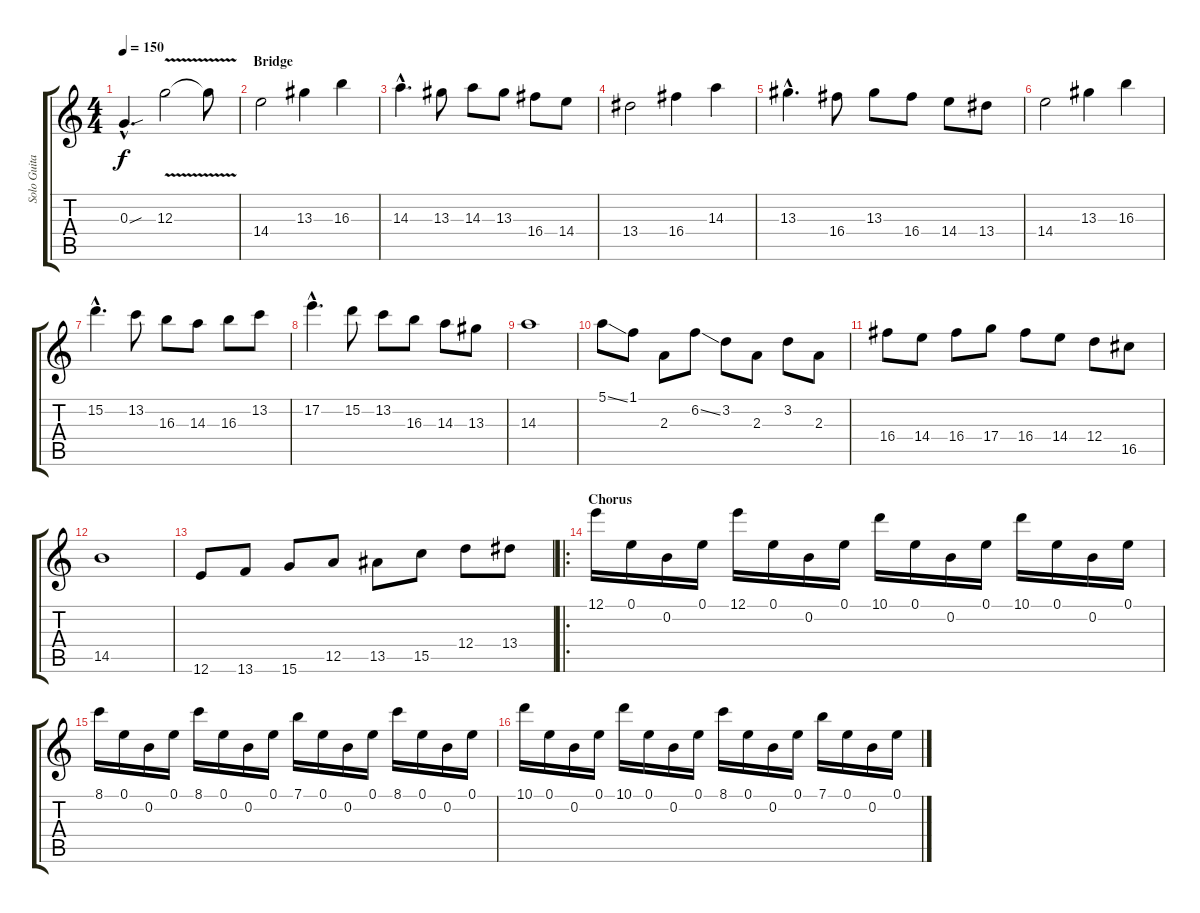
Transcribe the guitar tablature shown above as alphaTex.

\track ("Solo Guitar" "Solo Guita") {instrument distortionguitar}
\staff {score tabs}
\tuning (E4 B3 G3 D3 A2 E2) {hide}
\ts (4 4)
\tempo 150
\clef g2
\ks c
0.3{sou hac}.4{d dy f} 12.3{v}.2 12.3{t}.8 |
\section ("" "Bridge")
14.4.2 13.3.4 16.3.4 |
14.3{hac}.4{d} 13.3.8 14.3.8 13.3.8 16.4.8 14.4.8 |
13.4.2 16.4.4 14.3.4 |
13.3{hac}.4{d} 16.4.8 13.3.8 16.4.8 14.4.8 13.4.8 |
14.4.2 13.3.4 16.3.4 |
15.2{hac}.4{d} 13.2.8 16.3.8 14.3.8 16.3.8 13.2.8 |
17.2{hac}.4{d} 15.2.8 13.2.8 16.3.8 14.3.8 13.3.8 |
14.3.1 |
5.1{ss}.8 1.1.8 2.3.8 6.2{ss}.8 3.2.8 2.3.8 3.2.8 2.3.8 |
16.4.8 14.4.8 16.4.8 17.4.8 16.4.8 14.4.8 12.4.8 16.5.8 |
14.5.1 |
12.6.8 13.6.8 15.6.8 12.5.8 13.5.8 15.5.8 12.4.8 13.4.8 |
\ro
\section ("" "Chorus")
12.1.16 0.1.16 0.2.16 0.1.16 12.1.16 0.1.16 0.2.16 0.1.16 10.1.16 0.1.16 0.2.16 0.1.16 10.1.16 0.1.16 0.2.16 0.1.16 |
8.1.16 0.1.16 0.2.16 0.1.16 8.1.16 0.1.16 0.2.16 0.1.16 7.1.16 0.1.16 0.2.16 0.1.16 8.1.16 0.1.16 0.2.16 0.1.16 |
10.1.16 0.1.16 0.2.16 0.1.16 10.1.16 0.1.16 0.2.16 0.1.16 8.1.16 0.1.16 0.2.16 0.1.16 7.1.16 0.1.16 0.2.16 0.1.16
